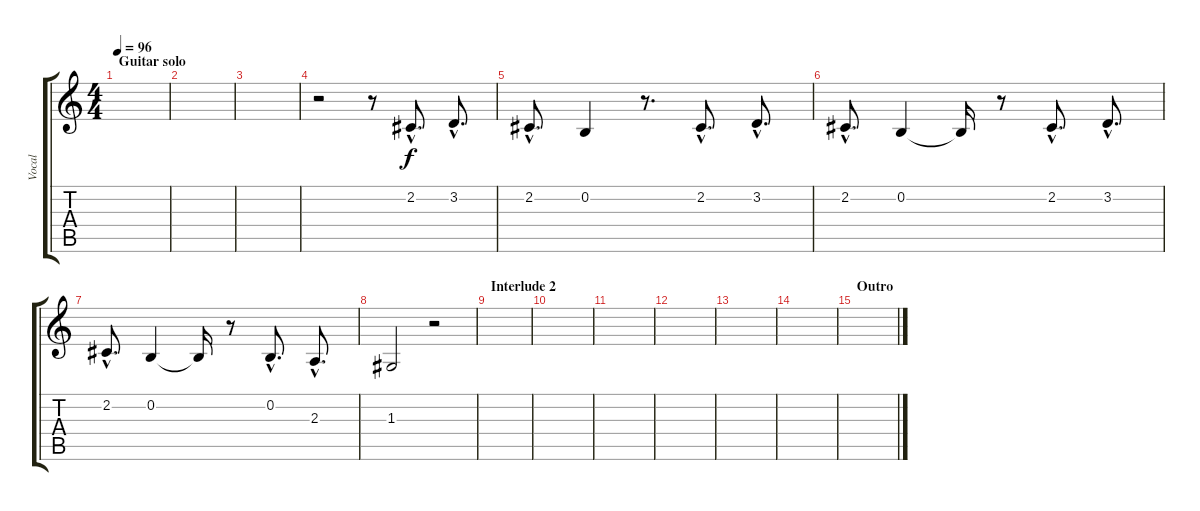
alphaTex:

\track ("Vocal" "Vocal") {instrument oboe}
\staff {score tabs}
\tuning (E4 B3 G3 D3 A2 E2) {hide}
\ts (4 4)
\section ("" "Guitar solo")
\tempo 96
\clef g2
\ks c
|
|
|
r.2 r.8 2.2{hac}.8{d} 3.2{hac}.8{d} |
2.2{hac}.8{d} 0.2.4 r.8{d} 2.2{hac}.8{d} 3.2{hac}.8{d} |
2.2{hac}.8{d} 0.2.4 0.2{t}.16 r.8 2.2{hac}.8{d} 3.2{hac}.8{d} |
2.2{hac}.8{d} 0.2.4 0.2{t}.16 r.8 0.2{hac}.8{d} 2.3{hac}.8{d} |
1.3.2 r.2 |
\section ("" "Interlude 2")
|
|
|
|
|
|
\section ("" "Outro")
